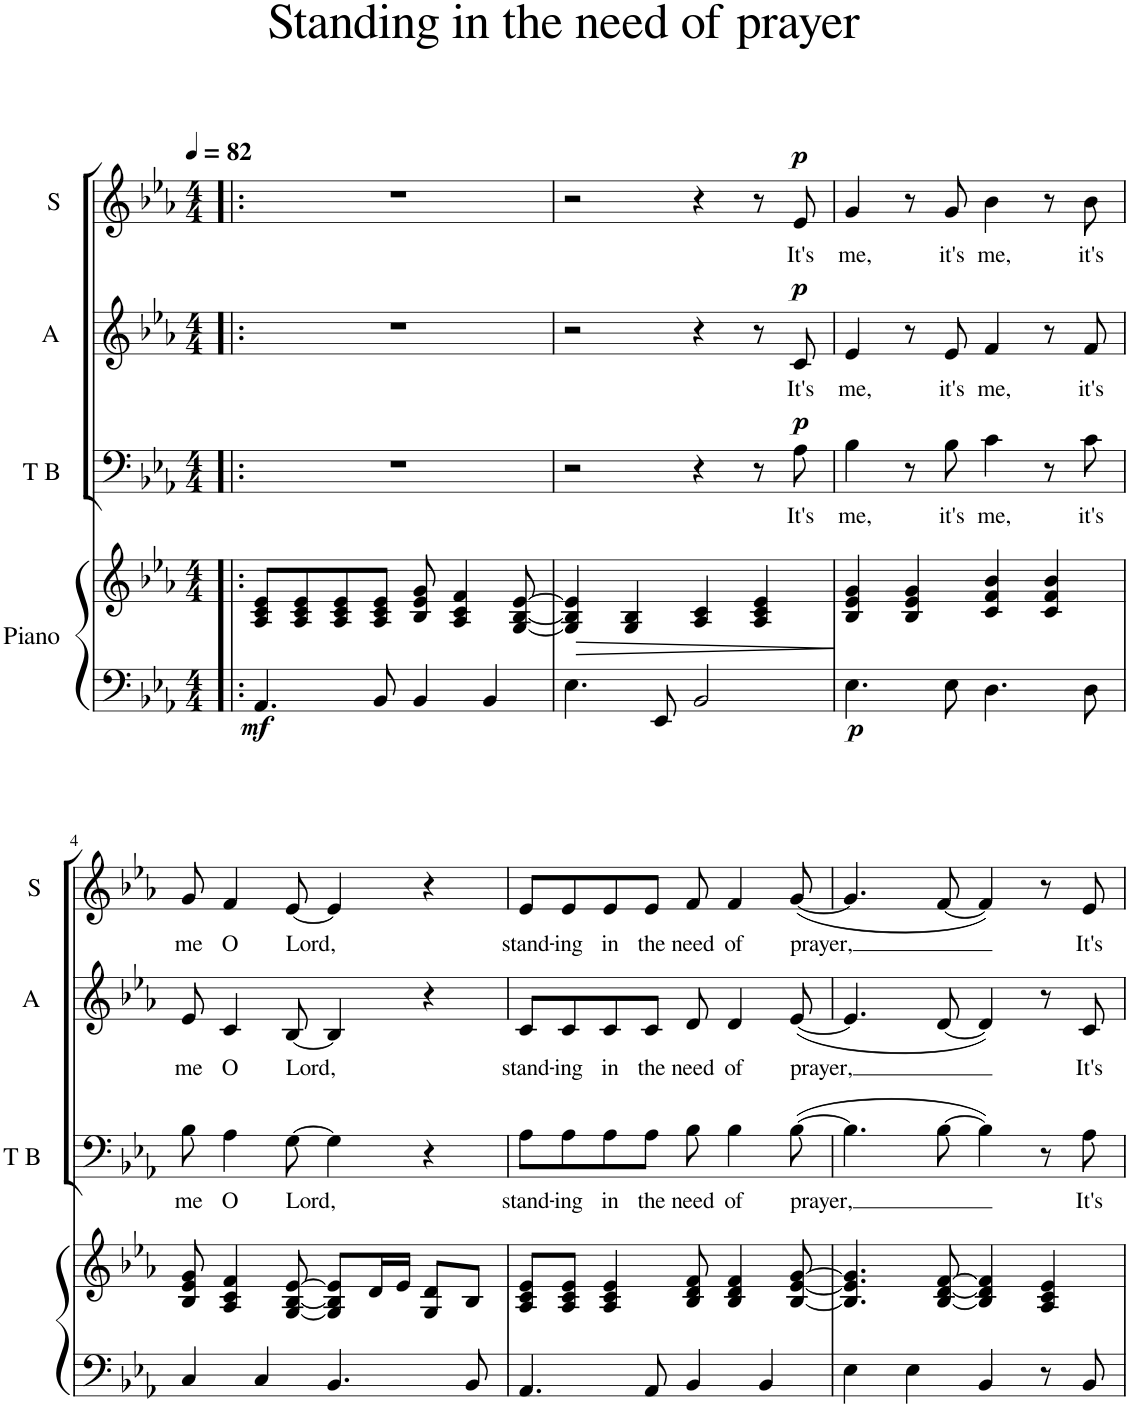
**kern	**kern	**dynam	**kern	**text	**dynam	**kern	**text	**dynam	**kern	**text	**dynam
*part4	*part4	*part4	*part3	*part3	*part3	*part2	*part2	*part2	*part1	*part1	*part1
*staff5	*staff4	*staff4/5	*staff3	*staff3	*staff3	*staff2	*staff2	*staff2	*staff1	*staff1	*staff1
*I"Piano	*	*	*I"T B	*	*	*I"A	*	*	*I"S	*	*
*I'Pno	*	*	*I'T B	*	*	*I'A	*	*	*I'S	*	*
*clefF4	*clefG2	*	*clefF4	*	*	*clefG2	*	*	*clefG2	*	*
*k[b-e-a-]	*k[b-e-a-]	*	*k[b-e-a-]	*	*	*k[b-e-a-]	*	*	*k[b-e-a-]	*	*
*M4/4	*M4/4	*	*M4/4	*	*	*M4/4	*	*	*M4/4	*	*
*MM82	*MM82	*	*MM82	*	*	*MM82	*	*	*MM82	*	*
=1!|:	=1!|:	=1!|:	=1!|:	=1!|:	=1!|:	=1!|:	=1!|:	=1!|:	=1!|:	=1!|:	=1!|:
!	!	!LO:DY:b=2	!	!	!	!	!	!	!	!	!
4.AA-/	8A-/ 8c/ 8e-/L	mf	1r	.	.	1r	.	.	1r	.	.
.	8A-/ 8c/ 8e-/	.	.	.	.	.	.	.	.	.	.
.	8A-/ 8c/ 8e-/	.	.	.	.	.	.	.	.	.	.
8BB-/	8A-/ 8c/ 8e-/J	.	.	.	.	.	.	.	.	.	.
4BB-/	8B-/ 8e-/ 8g/	.	.	.	.	.	.	.	.	.	.
.	4A-/ 4c/ 4f/	.	.	.	.	.	.	.	.	.	.
4BB-/	.	.	.	.	.	.	.	.	.	.	.
.	[8G/ [8B-/ [8e-/	.	.	.	.	.	.	.	.	.	.
=2	=2	=2	=2	=2	=2	=2	=2	=2	=2	=2	=2
!	!	!LO:HP:b	!	!	!	!	!	!	!	!	!
4.E-\	4G/] 4B-/] 4e-/]	>	2r	.	.	2r	.	.	2r	.	.
.	4G/ 4B-/	.	.	.	.	.	.	.	.	.	.
8EE-/	.	.	.	.	.	.	.	.	.	.	.
2BB-/	4A-/ 4c/	.	4r	.	.	4r	.	.	4r	.	.
.	4A-/ 4c/ 4e-/	.	8r	.	.	8r	.	.	8r	.	.
!	!	!	!	!LO:LY:b	!LO:DY:a	!	!LO:LY:b	!LO:DY:a	!	!LO:LY:b	!LO:DY:a
.	.	.	8A-\	It's	p	8c/	It's	p	8e-/	It's	p
.	.	]	.	.	.	.	.	.	.	.	.
=3	=3	=3	=3	=3	=3	=3	=3	=3	=3	=3	=3
!	!	!LO:DY:b=2	!	!LO:LY:b	!	!	!LO:LY:b	!	!	!LO:LY:b	!
4.E-\	4B-/ 4e-/ 4g/	p	4B-\	me,	.	4e-/	me,	.	4g/	me,	.
.	4B-/ 4e-/ 4g/	.	8r	.	.	8r	.	.	8r	.	.
!	!	!	!	!LO:LY:b	!	!	!LO:LY:b	!	!	!LO:LY:b	!
8E-\	.	.	8B-\	it's	.	8e-/	it's	.	8g/	it's	.
!	!	!	!	!LO:LY:b	!	!	!LO:LY:b	!	!	!LO:LY:b	!
4.D\	4c/ 4f/ 4b-/	.	4c\	me,	.	4f/	me,	.	4b-\	me,	.
.	4c/ 4f/ 4b-/	.	8r	.	.	8r	.	.	8r	.	.
!	!	!	!	!LO:LY:b	!	!	!LO:LY:b	!	!	!LO:LY:b	!
8D\	.	.	8c\	it's	.	8f/	it's	.	8b-\	it's	.
!!LO:LB:g=z
=4	=4	=4	=4	=4	=4	=4	=4	=4	=4	=4	=4
!	!	!	!	!LO:LY:b	!	!	!LO:LY:b	!	!	!LO:LY:b	!
4C/	8B-/ 8e-/ 8g/	.	8B-\	me	.	8e-/	me	.	8g/	me	.
!	!	!	!	!LO:LY:b	!	!	!LO:LY:b	!	!	!LO:LY:b	!
.	4A-/ 4c/ 4f/	.	4A-\	O	.	4c/	O	.	4f/	O	.
4C/	.	.	.	.	.	.	.	.	.	.	.
!	!	!	!	!LO:LY:b	!	!	!LO:LY:b	!	!	!LO:LY:b	!
.	[8G/ [8B-/ [8e-/	.	[8G\	Lord,	.	[8B-/	Lord,	.	[8e-/	Lord,	.
4.BB-/	8G/] 8B-/] 8e-/]L	.	4G\]	.	.	4B-/]	.	.	4e-/]	.	.
.	16d/L	.	.	.	.	.	.	.	.	.	.
.	16e-/JJ	.	.	.	.	.	.	.	.	.	.
.	8G/ 8d/L	.	4r	.	.	4r	.	.	4r	.	.
8BB-/	8B-/J	.	.	.	.	.	.	.	.	.	.
=5	=5	=5	=5	=5	=5	=5	=5	=5	=5	=5	=5
!	!	!	!	!LO:LY:b	!	!	!LO:LY:b	!	!	!LO:LY:b	!
4.AA-/	8A-/ 8c/ 8e-/L	.	8A-\L	stand-	.	8c/L	stand-	.	8e-/L	stand-	.
!	!	!	!	!LO:LY:b	!	!	!LO:LY:b	!	!	!LO:LY:b	!
.	8A-/ 8c/ 8e-/J	.	8A-\	-ing	.	8c/	-ing	.	8e-/	-ing	.
!	!	!	!	!LO:LY:b	!	!	!LO:LY:b	!	!	!LO:LY:b	!
.	4A-/ 4c/ 4e-/	.	8A-\	in	.	8c/	in	.	8e-/	in	.
!	!	!	!	!LO:LY:b	!	!	!LO:LY:b	!	!	!LO:LY:b	!
8AA-/	.	.	8A-\J	the	.	8c/J	the	.	8e-/J	the	.
!	!	!	!	!LO:LY:b	!	!	!LO:LY:b	!	!	!LO:LY:b	!
4BB-/	8B-/ 8d/ 8f/	.	8B-\	need	.	8d/	need	.	8f/	need	.
!	!	!	!	!LO:LY:b	!	!	!LO:LY:b	!	!	!LO:LY:b	!
.	4B-/ 4d/ 4f/	.	4B-\	of	.	4d/	of	.	4f/	of	.
4BB-/	.	.	.	.	.	.	.	.	.	.	.
!	!	!	!	!LO:LY:b	!	!	!LO:LY:b	!	!	!LO:LY:b	!
.	[8B-/ [8e-/ [8g/	.	([8B-\	prayer,	.	([8e-/	prayer,	.	([8g/	prayer,	.
=6	=6	=6	=6	=6	=6	=6	=6	=6	=6	=6	=6
4E-\	4.B-/] 4.e-/] 4.g/]	.	4.B-\]	.	.	4.e-/]	.	.	4.g/]	.	.
4E-\	.	.	.	.	.	.	.	.	.	.	.
.	[8B-/ [8d/ [8f/	.	[8B-\	.	.	[8d/	.	.	[8f/	.	.
4BB-/	4B-/] 4d/] 4f/]	.	4B-\])	.	.	4d/])	.	.	4f/])	.	.
8r	4A-/ 4c/ 4e-/	.	8r	.	.	8r	.	.	8r	.	.
!	!	!	!	!LO:LY:b	!	!	!LO:LY:b	!	!	!LO:LY:b	!
8BB-/	.	.	8A-\	It's	.	8c/	It's	.	8e-/	It's	.
=	=	=	=	=	=	=	=	=	=	=	=
*-	*-	*-	*-	*-	*-	*-	*-	*-	*-	*-	*-
